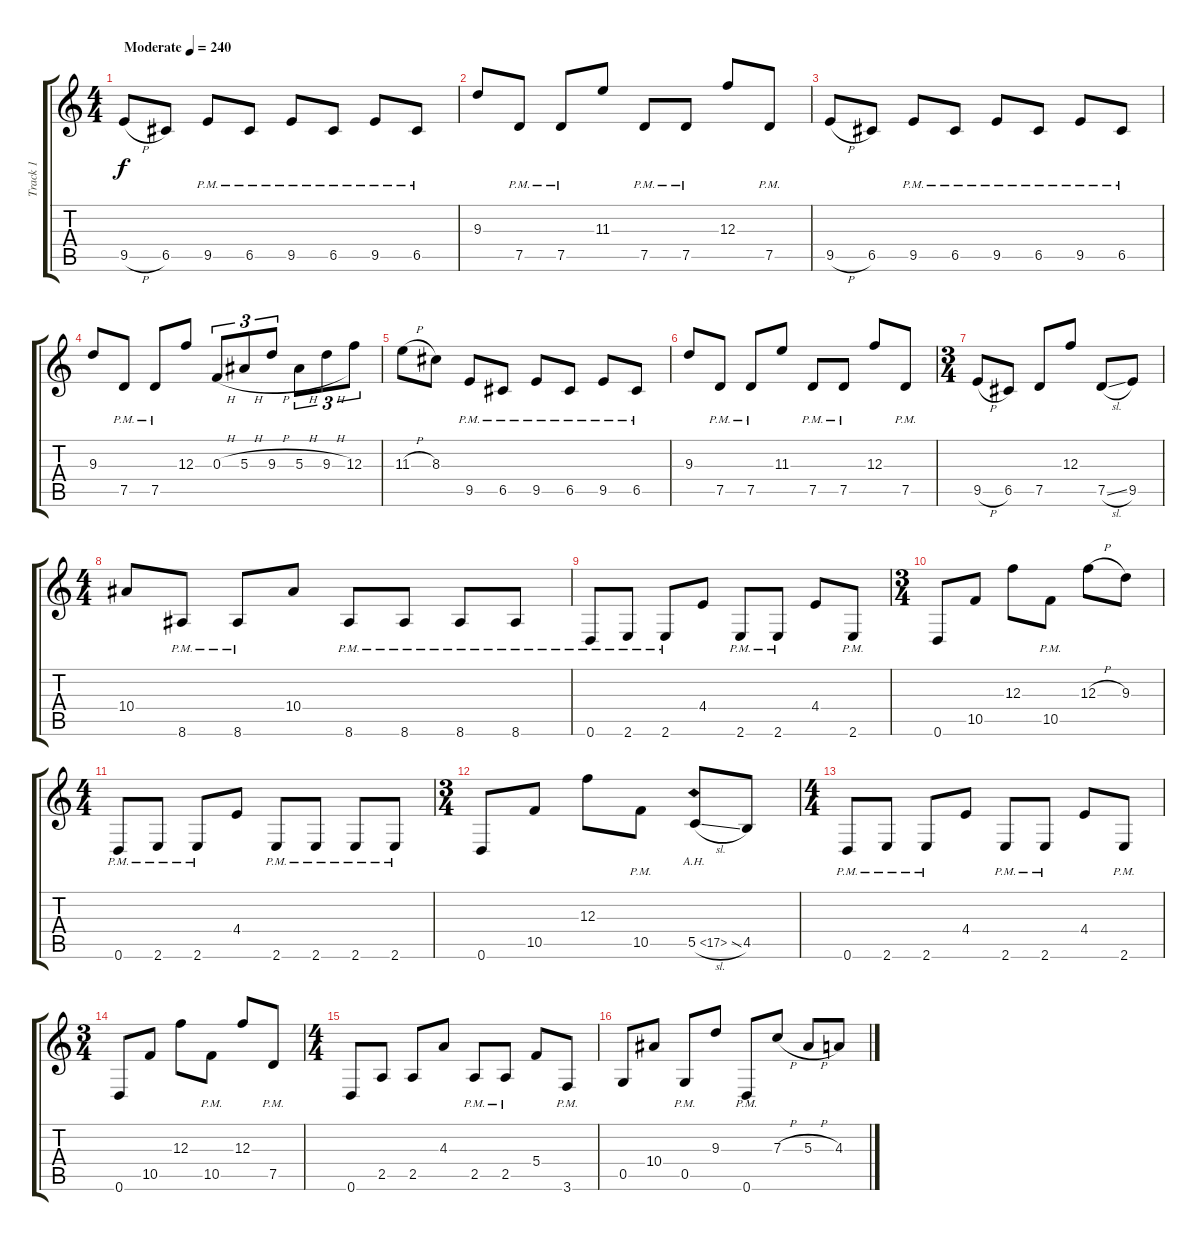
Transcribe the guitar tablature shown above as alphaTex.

\track ("Track 1" "Track 1") {instrument distortionguitar}
\staff {score tabs}
\tuning (D4 A3 F3 C3 G2 D2) {hide}
\ts (4 4)
\tempo (240 "Moderate")
\clef g2
\ks c
9.5{h}.8{dy f instrument distortionguitar} 6.5.8 9.5{pm}.8 6.5{pm}.8 9.5{pm}.8 6.5{pm}.8 9.5{pm}.8 6.5{pm}.8 |
9.3.8 7.5{pm}.8 7.5{pm}.8 11.3.8 7.5{pm}.8 7.5{pm}.8 12.3.8 7.5{pm}.8 |
9.5{h}.8 6.5.8 9.5{pm}.8 6.5{pm}.8 9.5{pm}.8 6.5{pm}.8 9.5{pm}.8 6.5{pm}.8 |
9.3.8 7.5{pm}.8 7.5{pm}.8 12.3.8 0.3{h}.8{tu (3 2)} 5.3{h}.8{tu (3 2)} 9.3{h}.8{tu (3 2)} 5.3{h}.8{tu (3 2)} 9.3{h}.8{tu (3 2)} 12.3.8{tu (3 2)} |
11.3{h}.8 8.3.8 9.5{pm}.8 6.5{pm}.8 9.5{pm}.8 6.5{pm}.8 9.5{pm}.8 6.5{pm}.8 |
9.3.8 7.5{pm}.8 7.5{pm}.8 11.3.8 7.5{pm}.8 7.5{pm}.8 12.3.8 7.5{pm}.8 |
\ts (3 4)
9.5{h}.8 6.5.8 7.5.8 12.3.8 7.5{sl}.8 9.5.8 |
\ts (4 4)
10.4.8 8.6{pm}.8 8.6{pm}.8 10.4.8 8.6{pm}.8 8.6{pm}.8 8.6{pm}.8 8.6{pm}.8 |
0.6{pm}.8 2.6{pm}.8 2.6{pm}.8 4.4.8 2.6{pm}.8 2.6{pm}.8 4.4.8 2.6{pm}.8 |
\ts (3 4)
0.6.8 10.5.8 12.3.8 10.5{pm}.8 12.3{h}.8 9.3.8 |
\ts (4 4)
0.6{pm}.8 2.6{pm}.8 2.6{pm}.8 4.4.8 2.6{pm}.8 2.6{pm}.8 2.6{pm}.8 2.6{pm}.8 |
\ts (3 4)
0.6.8 10.5.8 12.3.8 10.5{pm}.8 5.5{ah 12 sl}.8 4.5.8 |
\ts (4 4)
0.6{pm}.8 2.6{pm}.8 2.6{pm}.8 4.4.8 2.6{pm}.8 2.6{pm}.8 4.4.8 2.6{pm}.8 |
\ts (3 4)
0.6.8 10.5.8 12.3.8 10.5{pm}.8 12.3.8 7.5{pm}.8 |
\ts (4 4)
0.6.8 2.5.8 2.5.8 4.3.8 2.5{pm}.8 2.5{pm}.8 5.4.8 3.6{pm}.8 |
0.5.8 10.4.8 0.5{pm}.8 9.3.8 0.6{pm}.8 7.3{h}.8 5.3{h}.8 4.3.8
